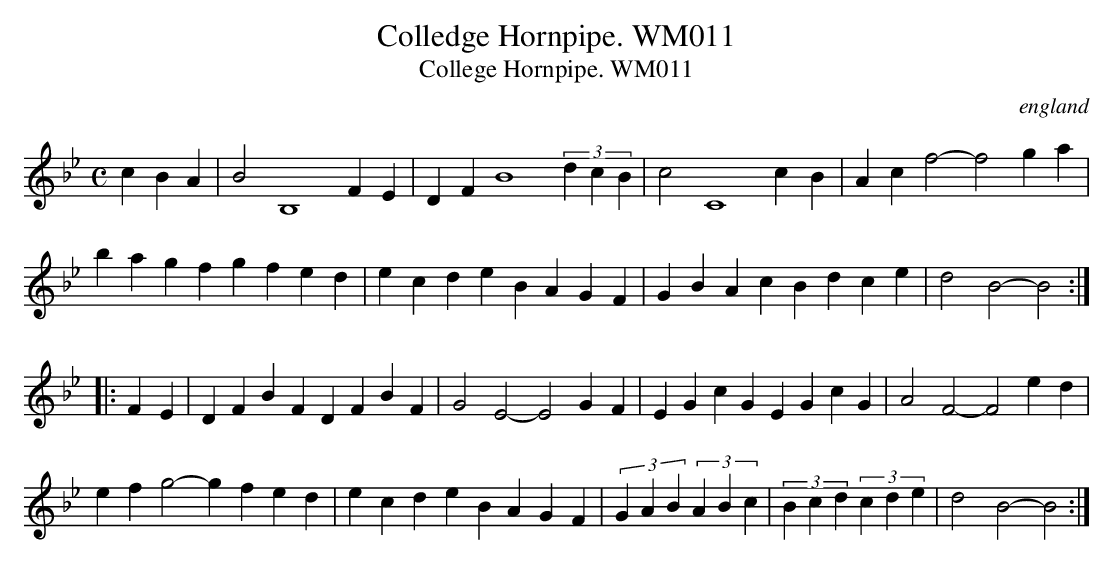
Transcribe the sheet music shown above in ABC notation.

X:1
T:Colledge Hornpipe. WM011
T:College Hornpipe. WM011
O:england
M:C
L:1/4
K:CDorian
cBA|B2B,4FE|DFB4(3dcB|c2C4c-B|Acf2-f2ga|
bagf gfed|ecde BAGF|GBAc Bdce|d2B2-B2:|
|:F-E|DFBF DFBF|G2E2-E2G-F|EGcG EGcG|A2F2-F2e-d|
efg2-gfed|ecde BAGF|(3GAB (3ABc|(3Bcd (3cde|d2B2-B2:|]
